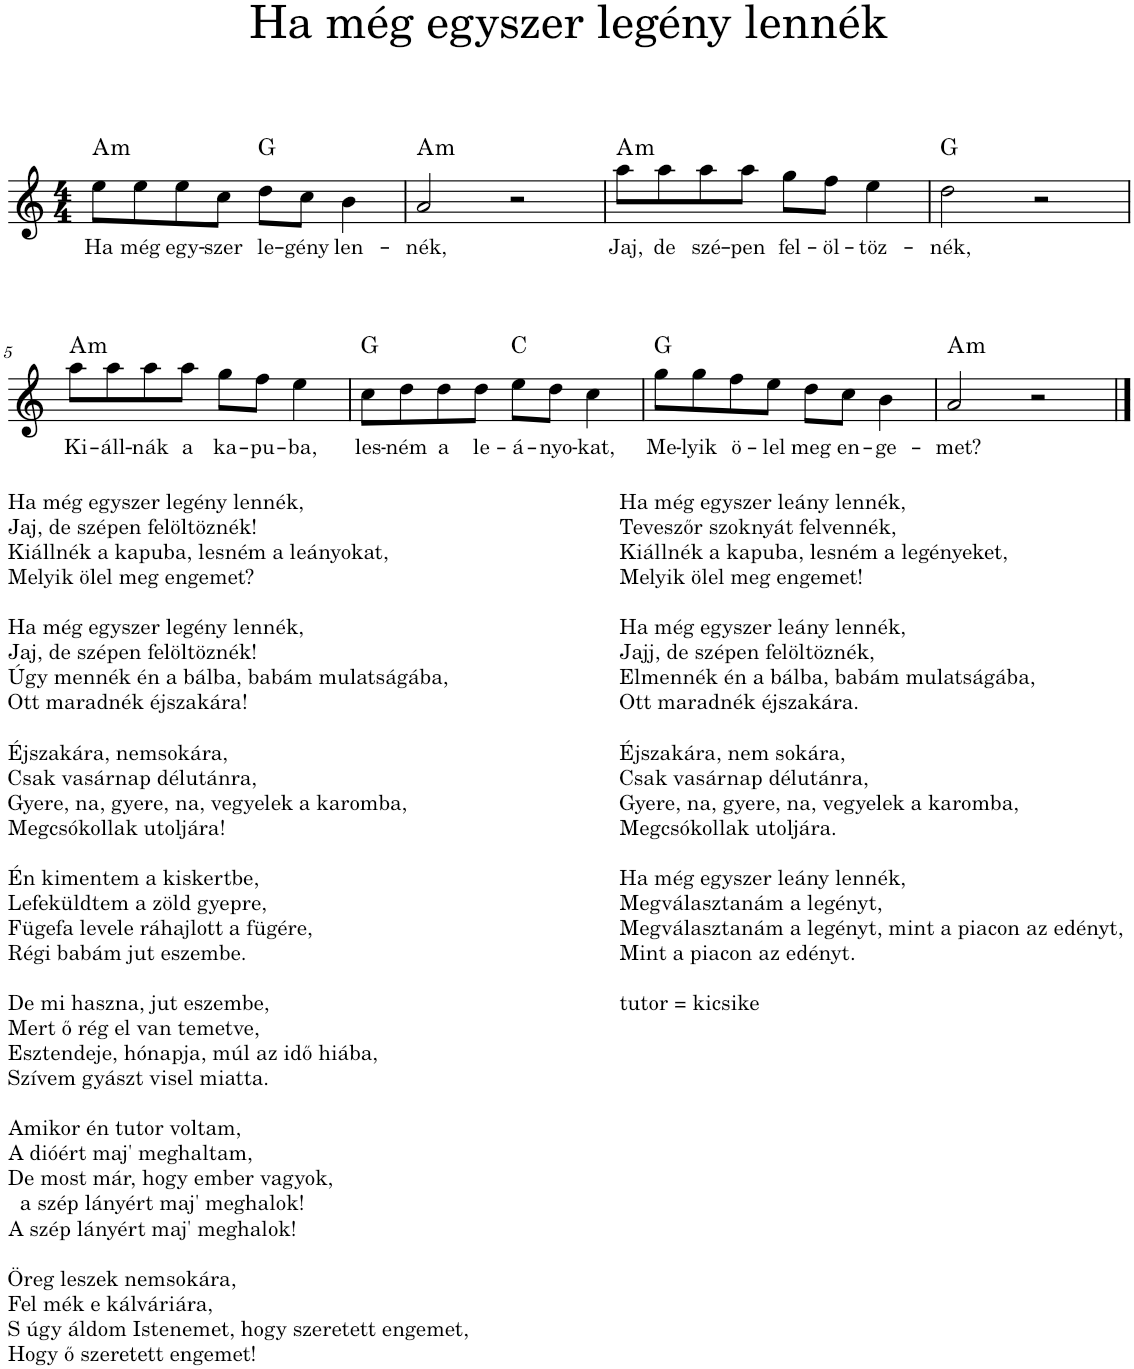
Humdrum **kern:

**kern	**text	**harte
*part1	*part1	*part1
*staff1	*staff1	*
*I"Piano	*	*
*I'Pno.	*	*
*clefG2	*	*
*k[]	*	*
*M4/4	*	*
=1	=1	=1
!	!LO:LY:b	!LO:H:kt=m
8ee\L	Ha	A:min
!	!LO:LY:b	!
8ee\	még	.
!	!LO:LY:b	!
8ee\	egy-	.
!	!LO:LY:b	!
8cc\J	-szer	.
!	!LO:LY:b	!
8dd\L	le-	G:maj
!	!LO:LY:b	!
8cc\J	-gény	.
!	!LO:LY:b	!
4b\	len-	.
=2	=2	=2
!	!LO:LY:b	!LO:H:kt=m
2a/	-nék,	A:min
2r	.	.
=3	=3	=3
!	!LO:LY:b	!LO:H:kt=m
8aa\L	Jaj,	A:min
!	!LO:LY:b	!
8aa\	de	.
!	!LO:LY:b	!
8aa\	szé-	.
!	!LO:LY:b	!
8aa\J	-pen	.
!	!LO:LY:b	!
8gg\L	fel-	.
!	!LO:LY:b	!
8ff\J	-öl-	.
!	!LO:LY:b	!
4ee\	-töz-	.
=4	=4	=4
!	!LO:LY:b	!
2dd\	-nék,	G:maj
2r	.	.
!!LO:LB:g=z
=5	=5	=5
!	!LO:LY:b	!LO:H:kt=m
8aa\L	Ki-	A:min
!	!LO:LY:b	!
8aa\	-áll-	.
!	!LO:LY:b	!
8aa\	-nák	.
!	!LO:LY:b	!
8aa\J	a	.
!	!LO:LY:b	!
8gg\L	ka-	.
!	!LO:LY:b	!
8ff\J	-pu-	.
!	!LO:LY:b	!
4ee\	-ba,	.
=6	=6	=6
!	!LO:LY:b	!
8cc\L	les-	G:maj
!	!LO:LY:b	!
8dd\	-ném	.
!	!LO:LY:b	!
8dd\	a	.
!	!LO:LY:b	!
8dd\J	le-	.
!	!LO:LY:b	!
8ee\L	-á-	C:maj
!	!LO:LY:b	!
8dd\J	-nyo-	.
!	!LO:LY:b	!
4cc\	-kat,	.
=7	=7	=7
!	!LO:LY:b	!
8gg\L	Me-	G:maj
!	!LO:LY:b	!
8gg\	-lyik	.
!	!LO:LY:b	!
8ff\	ö-	.
!	!LO:LY:b	!
8ee\J	-lel	.
!	!LO:LY:b	!
8dd\L	meg	.
!	!LO:LY:b	!
8cc\J	en-	.
!	!LO:LY:b	!
4b\	-ge-	.
=8	=8	=8
!	!LO:LY:b	!LO:H:kt=m
2a/	-met?	A:min
2r	.	.
==	==	==
*-	*-	*-
